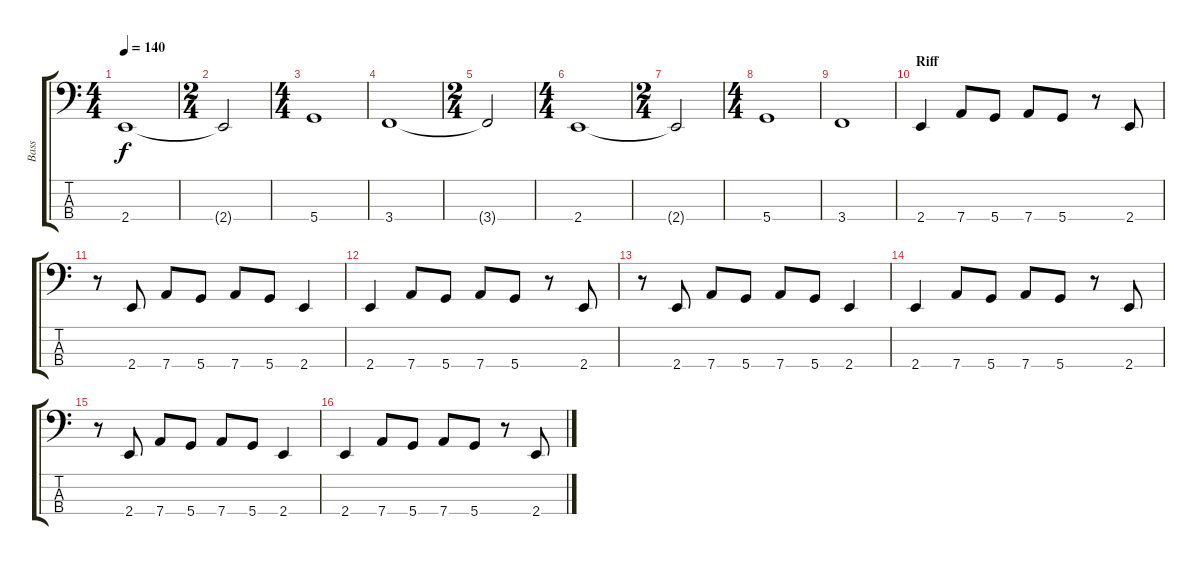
\track ("Bass" "Bass") {instrument electricbasspick}
\staff {score tabs}
\tuning (G2 D2 A1 D1) {hide}
\ts (4 4)
\tempo 140
\clef f4
\ks c
2.4.1{dy f} |
\ts (2 4)
2.4{t}.2 |
\ts (4 4)
5.4.1 |
3.4.1 |
\ts (2 4)
3.4{t}.2 |
\ts (4 4)
2.4.1 |
\ts (2 4)
2.4{t}.2 |
\ts (4 4)
5.4.1 |
3.4.1 |
\section ("" "Riff")
2.4.4 7.4.8 5.4.8 7.4.8 5.4.8 r.8 2.4.8 |
r.8 2.4.8 7.4.8 5.4.8 7.4.8 5.4.8 2.4.4 |
2.4.4 7.4.8 5.4.8 7.4.8 5.4.8 r.8 2.4.8 |
r.8 2.4.8 7.4.8 5.4.8 7.4.8 5.4.8 2.4.4 |
2.4.4 7.4.8 5.4.8 7.4.8 5.4.8 r.8 2.4.8 |
r.8 2.4.8 7.4.8 5.4.8 7.4.8 5.4.8 2.4.4 |
2.4.4 7.4.8 5.4.8 7.4.8 5.4.8 r.8 2.4.8
